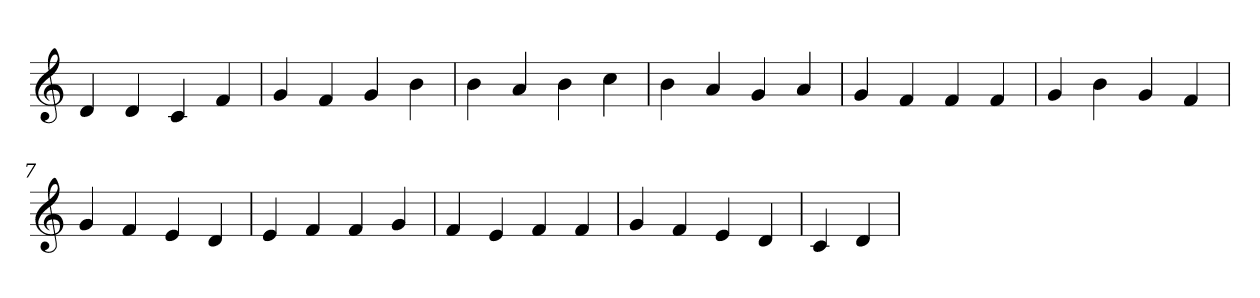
**kern
*part1
*staff1
*clefG2
=1
4d
4d
4c
4f
=2
4g
4f
4g
4b
=3
4b
4a
4b
4cc
=4
4b
4a
4g
4a
=5
4g
4f
4f
4f
=6
4g
4b
4g
4f
=7
4g
4f
4e
4d
=8
4e
4f
4f
4g
=9
4f
4e
4f
4f
=10
4g
4f
4e
4d
=11
4c
4d
=
*-
